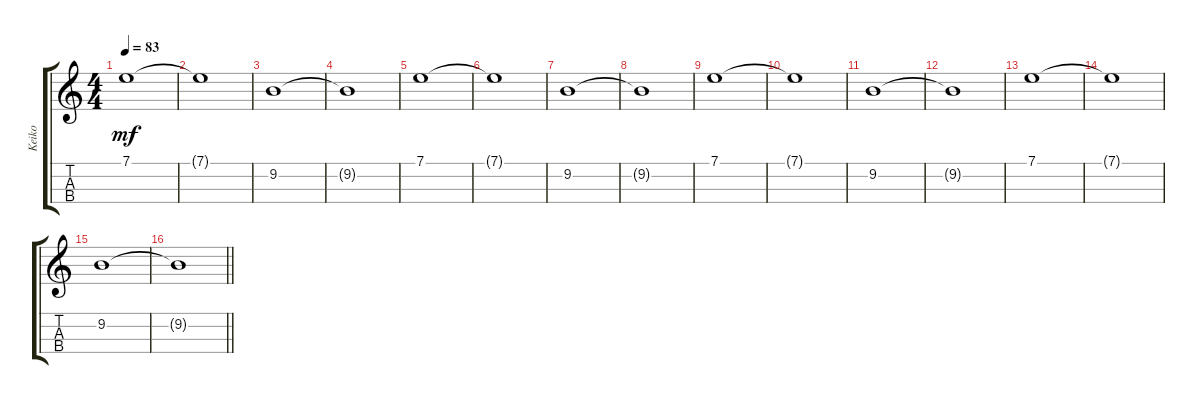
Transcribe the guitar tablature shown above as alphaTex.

\track ("Keiko" "Keiko") {instrument viola}
\staff {score tabs}
\tuning (A4 D4 G3 C3) {hide}
\ts (4 4)
\section ("" "")
\tempo 83
\clef g2
\ks c
7.1.1{dy mf volume 6} |
7.1{t}.1 |
9.2.1{volume 4} |
9.2{t}.1 |
7.1.1{volume 6} |
7.1{t}.1 |
9.2.1{volume 4} |
9.2{t}.1 |
7.1.1{volume 6} |
7.1{t}.1 |
9.2.1{volume 4} |
9.2{t}.1 |
7.1.1{volume 6} |
7.1{t}.1 |
9.2.1{volume 1} |
\barLineRight lightlight
9.2{t}.1
